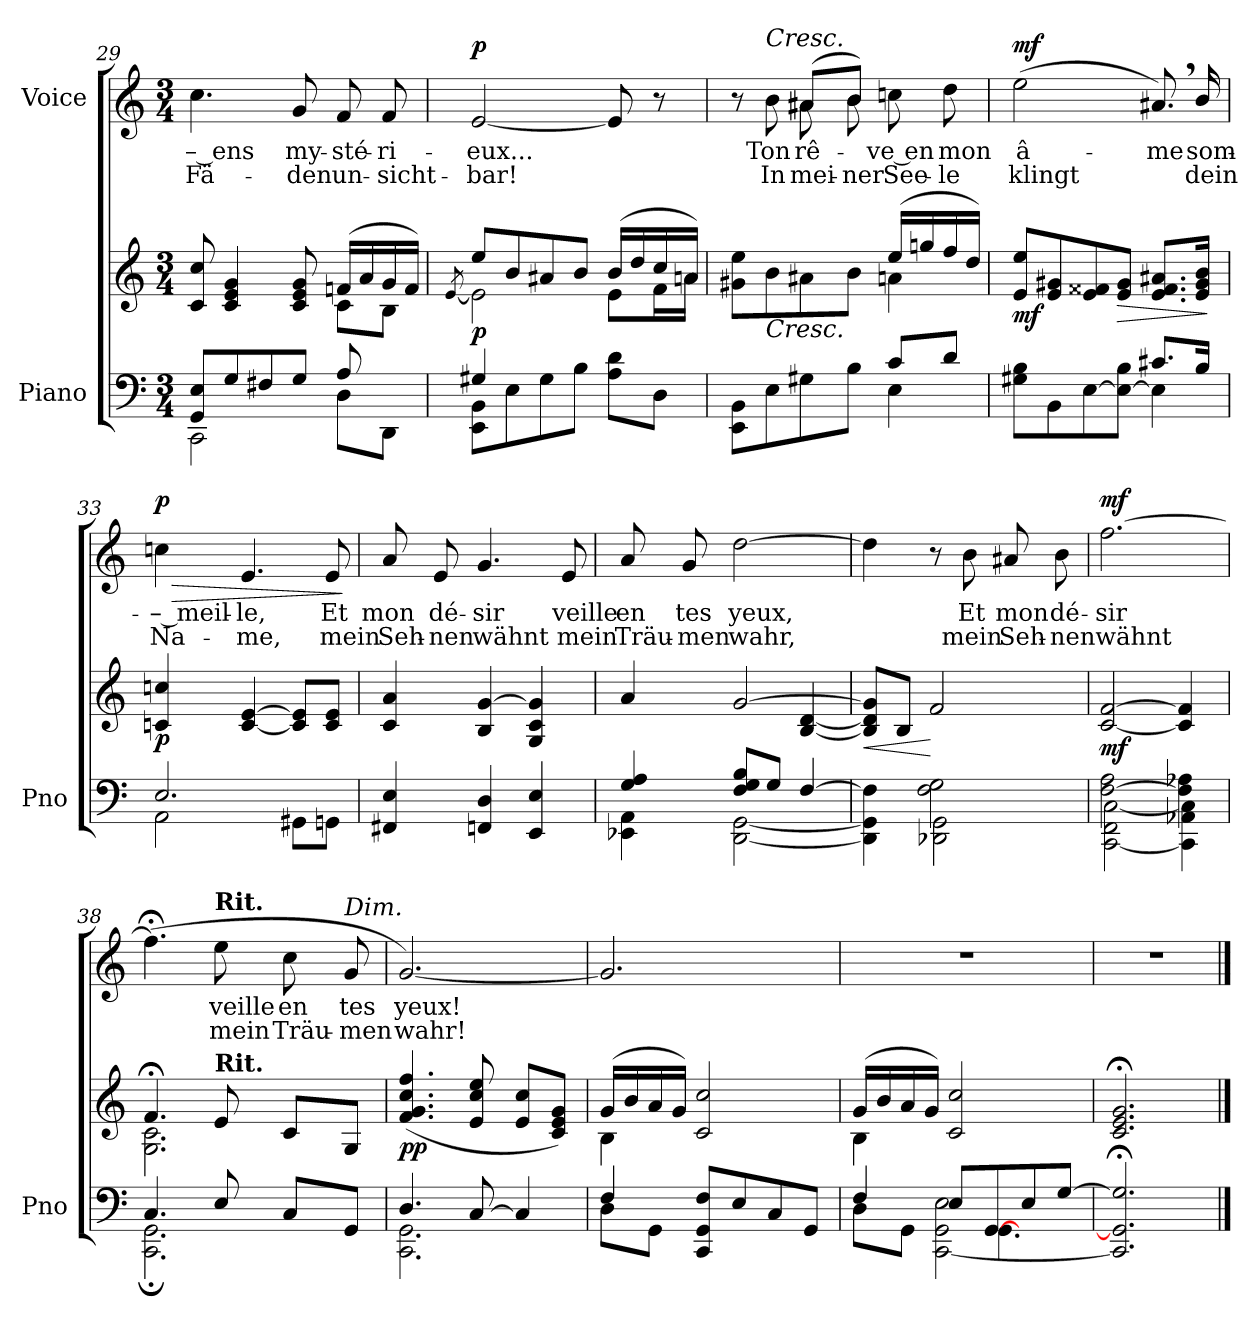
**kern	**kern	**dynam	**kern	**text	**text	**dynam
*part2	*part2	*part2	*part1	*part1	*part1	*part1
*staff3	*staff2	*staff2/3	*staff1	*staff1	*staff1	*staff1
*I"Piano	*	*	*I"Voice	*	*	*
*I'Pno	*	*	*	*	*	*
!!LO:LB:g=z
*clefF4	*clefG2	*	*clefG2	*	*	*
*k[]	*k[]	*	*k[]	*	*	*
*M3/4	*M3/4	*	*M3/4	*	*	*
=29	=29	=29	=29	=29	=29	=29
*^	*^	*	*	*	*	*
!	!	!	!	!	!	!LO:LY:b	!LO:LY:b	!
8GG/ 8E/L	2CC\	8c/ 8cc/	2ryy	.	4.cc\	-– ens	Fä-	.
8G/	.	4c/ 4e/ 4g/	.	.	.	.	.	.
8F#X/	.	.	.	.	.	.	.	.
!	!	!	!	!	!	!LO:LY:b	!LO:LY:b	!
8G/J	.	8c/ 8e/ 8g/	.	.	8g/	my-	-den	.
!	!	!	!	!	!	!LO:LY:b	!LO:LY:b	!
8A/	8D\L	(16fn/LL	8c\L	.	8f/	-sté-	un-	.
.	.	16a/	.	.	.	.	.	.
!	!	!	!	!	!	!LO:LY:b	!LO:LY:b	!
8ryy	8DD\J	16g/	8B\J	.	8f/	-ri-	-sicht-	.
.	.	16f/JJ)	.	.	.	.	.	.
=30	=30	=30	=30	=30	=30	=30	=30	=30
.	.	.	[<8qe/	.	.	.	.	.
!	!	!	!	!LO:DY:b	!	!LO:LY:b	!LO:LY:b	!LO:DY:a
4G#X/	8EE\ 8BB\L	8ee/L	2e\]	p	[2e/	-eux...	-bar!	p
.	8E\	8b/	.	.	.	.	.	.
4ryy	8G#\	8a#X/	.	.	.	.	.	.
.	8B\J	8b/J	.	.	.	.	.	.
8A\ 8d\L	4ryy	(16b/LL	8e\L	.	8e/]	.	.	.
.	.	16dd/	.	.	.	.	.	.
8D\J	.	16cc/	16f\L	.	8r	.	.	.
.	.	16an/JJ)	16a\JJ	.	.	.	.	.
=31	=31	=31	=31	=31	=31	=31	=31	=31
*	*	*	*	*	*^	*	*	*
8EE\ 8BB\L	2ryy	8g#X\ 8ee\L	2ryy	.	8r	4ryy	.	.	.
!	!	!	!	!	!LO:TX:a:i:t=Cresc.	!	!	!	!
!	!	!LO:TX:b:i:t=Cresc.	!	!	!	!	!	!	!
!	!	!	!	!	!	!	!LO:LY:b	!LO:LY:b	!
8E\	.	8b\	.	.	8b\	.	Ton	In	.
!	!	!	!	!	!	!	!LO:LY:b	!LO:LY:b	!
8G#X\	.	8a#X\	.	.	(8a#X/L	8a#\	rê-	mei-	.
!	!	!	!	!	!	!	!	!LO:LY:b	!
8B\J	.	8b\J	.	.	8b/J)	8b\	.	-ner	.
!	!	!	!	!	!	!	!LO:LY:b	!LO:LY:b	!
8c/L	4E\	(<16ee/LL	4an\	.	8ccn\	4ryy	ve en	See-	.
.	.	16ggn/	.	.	.	.	.	.	.
!	!	!	!	!	!	!	!LO:LY:b	!LO:LY:b	!
8d/J	.	16ff/	.	.	8dd\	.	mon	-le	.
.	.	16dd/JJ)	.	.	.	.	.	.	.
*	*	*v	*v	*	*	*	*	*	*
*	*	*	*	*v	*v	*	*	*
=32	=32	=32	=32	=32	=32	=32	=32
!	!	!	!LO:DY:b	!	!LO:LY:b	!LO:LY:b	!LO:DY:a
8G#X\ 8B\L	2ryy	8e/ 8ee/L	mf	(2ee\	â-	klingt	mf
8BB\	.	8e/ 8g#X/	.	.	.	.	.
[<8E\	.	8e/ 8f##X/	.	.	.	.	.
!	!	!	!LO:HP:b	!	!	!	!
8E\_ 8B\J	.	8e/ 8g#/J	>	.	.	.	.
!	!	!	!	!	!LO:LY:b	!	!
8.c#X/L	4E\]	8.e/ 8.f##/ 8.a#X/L	.	8.a#X,/)	-me	.	.
!	!	!	!	!	!LO:LY:b	!LO:LY:b	!
16B/Jk	.	16e/ 16g#/ 16b/Jk	.	16b/	som-	dein	.
*v	*v	*	*	*	*	*	*
.	.	]	.	.	.	.
!!LO:LB:g=z
=33	=33	=33	=33	=33	=33	=33
*^	*	*	*	*	*	*
!	!	!	!LO:DY:b	!	!LO:LY:b	!LO:LY:b	!LO:HP:b
!	!	!	!	!	!	!	!LO:DY:n=1:a
2.E/	2AA\	4cn/ 4ccn/	p	4ccn\	-– meil-	Na-	> p
!	!	!	!	!	!LO:LY:b	!LO:LY:b	!
.	.	[4c/ [4e/	.	4.e/	-le,	-me,	.
.	8GG#X\L	8c/] 8e/]L	.	.	.	.	.
!	!	!	!	!	!LO:LY:b	!LO:LY:b	!
.	8GGn\J	8c/ 8e/J	.	8e/	Et	mein	.
*v	*v	*	*	*	*	*	*
.	.	.	.	.	.	]
=34	=34	=34	=34	=34	=34	=34
!	!	!	!	!LO:LY:b	!LO:LY:b	!
4FF#X/ 4E/	4c/ 4a/	.	8a/	mon	Seh-	.
!	!	!	!	!LO:LY:b	!LO:LY:b	!
.	.	.	8e/	dé-	-nen	.
!	!	!	!	!LO:LY:b	!LO:LY:b	!
4FFn/ 4D/	4B/ [4g/	.	4.g/	-sir	wähnt	.
4EE/ 4E/	4G/ 4c/ 4g/]	.	.	.	.	.
!	!	!	!	!LO:LY:b	!LO:LY:b	!
.	.	.	8e/	veille	mein	.
=35	=35	=35	=35	=35	=35	=35
*^	*^	*	*	*	*	*
*	*^	*	*	*	*	*	*	*
!	!	!	!	!	!	!	!LO:LY:b	!LO:LY:b	!
4G/ 4A/	4EE-X\ 4AA\	4ryy	4a/	2ryy	.	8a/	en	Träu-	.
!	!	!	!	!	!	!	!LO:LY:b	!LO:LY:b	!
.	.	.	.	.	.	8g/	tes	-men	.
!	!	!	!	!	!	!	!LO:LY:b	!LO:LY:b	!
8F/ 8G/ 8B/L	[2DD\ [2GG\	4ryy	[>2g/	.	.	[2dd\	yeux,	wahr,	.
8G/J	.	.	.	.	.	.	.	.	.
4ryy	.	[4F/	.	[4B/ [4d/	.	.	.	.	.
=36	=36	=36	=36	=36	=36	=36	=36	=36	=36
!	!	!	!	!	!LO:HP:b	!	!	!	!
*	*v	*v	*	*	*	*	*	*	*
*	*	*v	*v	*	*	*	*	*
4ryy	4DD\] 4GG\] 4F\]	8B/] 8d/] 8g/]L	<	4dd\]	.	.	.
.	.	8B/J	.	.	.	.	.
2F\ 2G\	2DD-X\ 2GG\	2f/	[	8r	.	.	.
!	!	!	!	!	!LO:LY:b	!LO:LY:b	!
.	.	.	.	8b\	Et	mein	.
!	!	!	!	!	!LO:LY:b	!LO:LY:b	!
.	.	.	.	8a#X/	mon	Seh-	.
!	!	!	!	!	!LO:LY:b	!LO:LY:b	!
.	.	.	.	8b\	dé-	-nen	.
=37	=37	=37	=37	=37	=37	=37	=37
!	!	!	!LO:DY:b	!	!LO:LY:b	!LO:LY:b	!LO:DY:a
[2F\ 2A\	[2CC\ 2FF\ [2C\	[2c/ [2f/	mf	[2.ff\	-sir	wähnt	mf
4F\] 4A-X\	4CC\] 4AA-X\ 4C\]	4c/] 4f/]	.	.	.	.	.
!!LO:LB:g=z
=38	=38	=38	=38	=38	=38	=38	=38
*	*	*^	*	*	*	*	*
4.C/	2.CC\;< 2.GG\;<	4.f;</	2.G\ 2.c\	.	(4.ff;<\]	.	.	.
!	!	!	!	!	!LO:TX:a:B:t=Rit.	!	!	!
!	!	!LO:TX:a:B:t=Rit.	!	!	!	!	!	!
!	!	!	!	!	!	!LO:LY:b	!LO:LY:b	!
8E/	.	8e/	.	.	8ee\	veille	mein	.
!	!	!	!	!	!	!LO:LY:b	!LO:LY:b	!
8C/L	.	8c/L	.	.	8cc\	en	Träu-	.
!	!	!	!	!	!LO:TX:a:i:t=Dim.	!	!	!
!	!	!	!	!	!	!LO:LY:b	!LO:LY:b	!
8GG/J	.	8G/J	.	.	8g/	tes	-men	.
*	*	*v	*v	*	*	*	*	*
=39	=39	=39	=39	=39	=39	=39	=39
!	!	!	!LO:DY:b	!	!LO:LY:b	!LO:LY:b	!
4.D/	2.CC\ 2.GG\	(>4.f/ 4.g/ 4.cc/ 4.ff/	pp	[2.g/)	yeux!	wahr!	.
[8C/	.	8e/ 8cc/ 8ee/	.	.	.	.	.
4C/]	.	8e/ 8cc/L	.	.	.	.	.
.	.	8c/ 8e/ 8g/J)	.	.	.	.	.
=40	=40	=40	=40	=40	=40	=40	=40
*	*	*^	*	*	*	*	*
4F/	8D\L	(16g/LL	4B\	.	2.g/]	.	.	.
.	.	16b/	.	.	.	.	.	.
.	8GG\J	16a/	.	.	.	.	.	.
.	.	16g/JJ)	.	.	.	.	.	.
8CC/ 8GG/ 8F/L	2ryy	2c/ 2cc/	2ryy	.	.	.	.	.
8E/	.	.	.	.	.	.	.	.
8C/	.	.	.	.	.	.	.	.
8GG/J	.	.	.	.	.	.	.	.
=41	=41	=41	=41	=41	=41	=41	=41	=41
*	*^	*	*	*	*	*	*	*
4F/	8D\L	4.ryy	(16g/LL	4B\	.	2.r	.	.	.
.	.	.	16b/	.	.	.	.	.	.
.	8GG\J	.	16a/	.	.	.	.	.	.
.	.	.	16g/JJ)	.	.	.	.	.	.
8E/L	[2CC\ 2GG\ 2E\	.	2c/ 2cc/	2ryy	.	.	.	.	.
!LO:N:head=solid	!	!LO:N:head=solid	!	!	!	!	!	!	!
[<8GG/	.	4.GG\	.	.	.	.	.	.	.
8E/	.	.	.	.	.	.	.	.	.
[8G/J	.	.	.	.	.	.	.	.	.
*v	*v	*v	*	*	*	*	*	*	*
*	*v	*v	*	*	*	*	*
=42	=42	=42	=42	=42	=42	=42
2.CC/];< 2.GG/];< 2.G/];<	2.c/;< 2.e/;< 2.g/;<	.	2.r	.	.	.
==	==	==	==	==	==	==
*-	*-	*-	*-	*-	*-	*-
